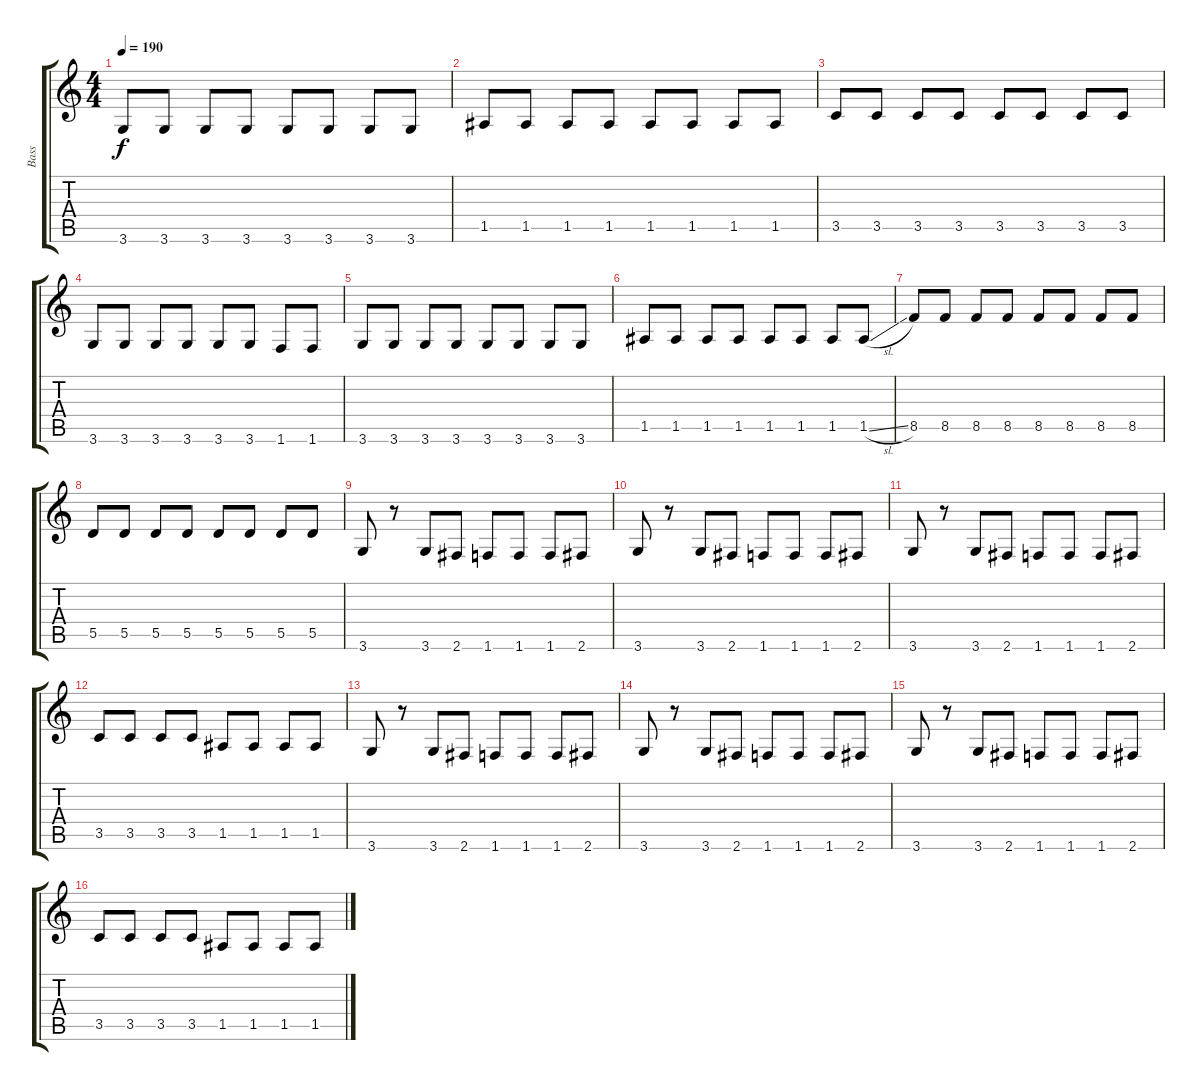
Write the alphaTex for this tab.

\track ("Bass" "Bass") {instrument electricbasspick}
\staff {score tabs}
\tuning (E4 B3 G3 D3 A2 E2) {hide}
\ts (4 4)
\tempo 190
\clef g2
\ks c
3.6.8{dy f} 3.6.8 3.6.8 3.6.8 3.6.8 3.6.8 3.6.8 3.6.8 |
1.5.8 1.5.8 1.5.8 1.5.8 1.5.8 1.5.8 1.5.8 1.5.8 |
3.5.8 3.5.8 3.5.8 3.5.8 3.5.8 3.5.8 3.5.8 3.5.8 |
3.6.8 3.6.8 3.6.8 3.6.8 3.6.8 3.6.8 1.6.8 1.6.8 |
3.6.8 3.6.8 3.6.8 3.6.8 3.6.8 3.6.8 3.6.8 3.6.8 |
1.5.8 1.5.8 1.5.8 1.5.8 1.5.8 1.5.8 1.5.8 1.5{sl}.8 |
8.5.8 8.5.8 8.5.8 8.5.8 8.5.8 8.5.8 8.5.8 8.5.8 |
5.5.8 5.5.8 5.5.8 5.5.8 5.5.8 5.5.8 5.5.8 5.5.8 |
3.6.8 r.8 3.6.8 2.6.8 1.6.8 1.6.8 1.6.8 2.6.8 |
3.6.8 r.8 3.6.8 2.6.8 1.6.8 1.6.8 1.6.8 2.6.8 |
3.6.8 r.8 3.6.8 2.6.8 1.6.8 1.6.8 1.6.8 2.6.8 |
3.5.8 3.5.8 3.5.8 3.5.8 1.5.8 1.5.8 1.5.8 1.5.8 |
3.6.8 r.8 3.6.8 2.6.8 1.6.8 1.6.8 1.6.8 2.6.8 |
3.6.8 r.8 3.6.8 2.6.8 1.6.8 1.6.8 1.6.8 2.6.8 |
3.6.8 r.8 3.6.8 2.6.8 1.6.8 1.6.8 1.6.8 2.6.8 |
3.5.8 3.5.8 3.5.8 3.5.8 1.5.8 1.5.8 1.5.8 1.5.8
